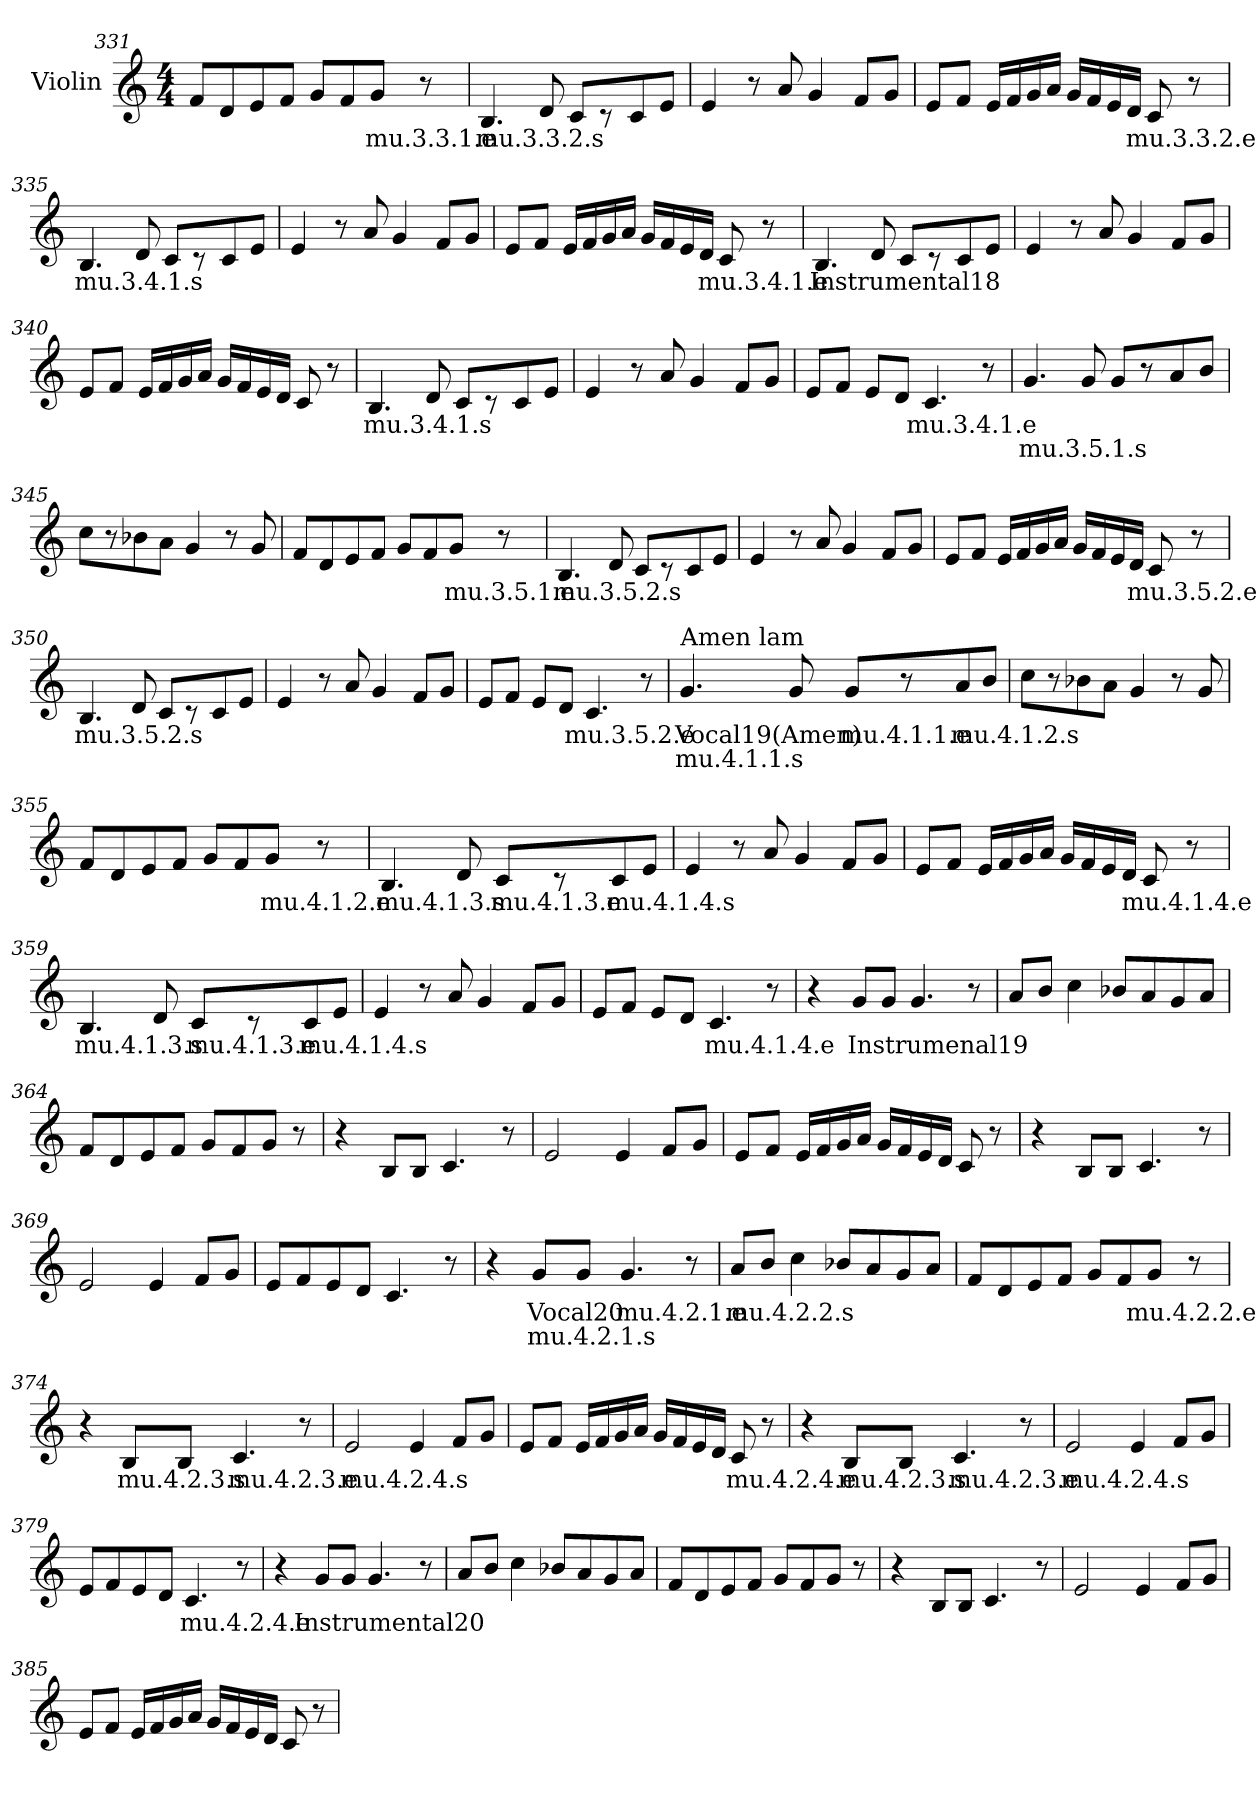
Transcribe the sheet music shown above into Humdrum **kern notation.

**kern	**text	**text
*part1	*part1	*part1
*staff1	*staff1	*staff1
*I"Violin	*	*
!!LO:LB:g=z
*clefG2	*	*
*k[]	*	*
*M4/4	*	*
=331	=331	=331
8f/L	.	.
8d/	.	.
8e/	.	.
8f/J	.	.
8g/L	.	.
8f/	.	.
!	!LO:LY:b	!
8g/J	mu.3.3.1.e	.
8r	.	.
!!LO:LB:g=z
=332	=332	=332
!	!LO:LY:b	!
4.B/	mu.3.3.2.s	.
8d/	.	.
8c/L	.	.
8r	.	.
8c/	.	.
8e/J	.	.
=333	=333	=333
4e/	.	.
8r	.	.
8a/	.	.
4g/	.	.
8f/L	.	.
8g/J	.	.
=334	=334	=334
8e/L	.	.
8f/J	.	.
16e/LL	.	.
16f/	.	.
16g/	.	.
16a/JJ	.	.
16g/LL	.	.
16f/	.	.
16e/	.	.
16d/JJ	.	.
!	!LO:LY:b	!
8c/	mu.3.3.2.e	.
8r	.	.
!!LO:LB:g=z
=335	=335	=335
!	!LO:LY:b	!
4.B/	mu.3.4.1.s	.
8d/	.	.
8c/L	.	.
8r	.	.
8c/	.	.
8e/J	.	.
=336	=336	=336
4e/	.	.
8r	.	.
8a/	.	.
4g/	.	.
8f/L	.	.
8g/J	.	.
=337	=337	=337
8e/L	.	.
8f/J	.	.
16e/LL	.	.
16f/	.	.
16g/	.	.
16a/JJ	.	.
16g/LL	.	.
16f/	.	.
16e/	.	.
16d/JJ	.	.
!	!LO:LY:b	!
8c/	mu.3.4.1.e	.
8r	.	.
!!LO:LB:g=z
=338	=338	=338
!	!LO:LY:b	!
4.B/	Instrumental18	.
8d/	.	.
8c/L	.	.
8r	.	.
8c/	.	.
8e/J	.	.
=339	=339	=339
4e/	.	.
8r	.	.
8a/	.	.
4g/	.	.
8f/L	.	.
8g/J	.	.
=340	=340	=340
8e/L	.	.
8f/J	.	.
16e/LL	.	.
16f/	.	.
16g/	.	.
16a/JJ	.	.
16g/LL	.	.
16f/	.	.
16e/	.	.
16d/JJ	.	.
8c/	.	.
8r	.	.
!!LO:LB:g=z
=341	=341	=341
!	!LO:LY:b	!
4.B/	mu.3.4.1.s	.
8d/	.	.
8c/L	.	.
8r	.	.
8c/	.	.
8e/J	.	.
=342	=342	=342
4e/	.	.
8r	.	.
8a/	.	.
4g/	.	.
8f/L	.	.
8g/J	.	.
=343	=343	=343
8e/L	.	.
8f/J	.	.
8e/L	.	.
8d/J	.	.
!	!LO:LY:b	!
4.c/	mu.3.4.1.e	.
8r	.	.
=344	=344	=344
!	!	!LO:LY:b
4.g/	.	mu.3.5.1.s
8g/	.	.
8g/L	.	.
8r	.	.
8a/	.	.
8b/J	.	.
!!LO:PB:g=z
=345	=345	=345
8cc\L	.	.
8r	.	.
8b-X\	.	.
8a\J	.	.
4g/	.	.
8r	.	.
8g/	.	.
=346	=346	=346
8f/L	.	.
8d/	.	.
8e/	.	.
8f/J	.	.
8g/L	.	.
8f/	.	.
!	!LO:LY:b	!
8g/J	mu.3.5.1.e	.
8r	.	.
=347	=347	=347
!	!LO:LY:b	!
4.B/	mu.3.5.2.s	.
8d/	.	.
8c/L	.	.
8r	.	.
8c/	.	.
8e/J	.	.
=348	=348	=348
4e/	.	.
8r	.	.
8a/	.	.
4g/	.	.
8f/L	.	.
8g/J	.	.
!!LO:LB:g=z
=349	=349	=349
8e/L	.	.
8f/J	.	.
16e/LL	.	.
16f/	.	.
16g/	.	.
16a/JJ	.	.
16g/LL	.	.
16f/	.	.
16e/	.	.
16d/JJ	.	.
!	!LO:LY:b	!
8c/	mu.3.5.2.e	.
8r	.	.
=350	=350	=350
!	!LO:LY:b	!
4.B/	mu.3.5.2.s	.
8d/	.	.
8c/L	.	.
8r	.	.
8c/	.	.
8e/J	.	.
=351	=351	=351
4e/	.	.
8r	.	.
8a/	.	.
4g/	.	.
8f/L	.	.
8g/J	.	.
!!LO:LB:g=z
=352	=352	=352
8e/L	.	.
8f/J	.	.
8e/L	.	.
8d/J	.	.
!	!LO:LY:b	!
4.c/	mu.3.5.2.e	.
8r	.	.
!!LO:LB:g=z
=353	=353	=353
!LO:TX:a:t=Amen lam	!	!
!	!LO:LY:b	!LO:LY:b
4.g/	Vocal19(Amen)	mu.4.1.1.s
8g/	.	.
!	!LO:LY:b	!
8g/L	mu.4.1.1.e	.
8r	.	.
!	!LO:LY:b	!
8a/	mu.4.1.2.s	.
8b/J	.	.
=354	=354	=354
8cc\L	.	.
8r	.	.
8b-X\	.	.
8a\J	.	.
4g/	.	.
8r	.	.
8g/	.	.
!!LO:LB:g=z
=355	=355	=355
8f/L	.	.
8d/	.	.
8e/	.	.
8f/J	.	.
8g/L	.	.
8f/	.	.
!	!LO:LY:b	!
8g/J	mu.4.1.2.e	.
8r	.	.
!!LO:LB:g=z
=356	=356	=356
!	!LO:LY:b	!
4.B/	mu.4.1.3.s	.
8d/	.	.
!	!LO:LY:b	!
8c/L	mu.4.1.3.e	.
8r	.	.
!	!LO:LY:b	!
8c/	mu.4.1.4.s	.
8e/J	.	.
=357	=357	=357
4e/	.	.
8r	.	.
8a/	.	.
4g/	.	.
8f/L	.	.
8g/J	.	.
=358	=358	=358
8e/L	.	.
8f/J	.	.
16e/LL	.	.
16f/	.	.
16g/	.	.
16a/JJ	.	.
16g/LL	.	.
16f/	.	.
16e/	.	.
16d/JJ	.	.
!	!LO:LY:b	!
8c/	mu.4.1.4.e	.
8r	.	.
!!LO:LB:g=z
=359	=359	=359
!	!LO:LY:b	!
4.B/	mu.4.1.3.s	.
8d/	.	.
!	!LO:LY:b	!
8c/L	mu.4.1.3.e	.
8r	.	.
!	!LO:LY:b	!
8c/	mu.4.1.4.s	.
8e/J	.	.
=360	=360	=360
4e/	.	.
8r	.	.
8a/	.	.
4g/	.	.
8f/L	.	.
8g/J	.	.
=361	=361	=361
8e/L	.	.
8f/J	.	.
8e/L	.	.
8d/J	.	.
!	!LO:LY:b	!
4.c/	mu.4.1.4.e	.
8r	.	.
!!LO:LB:g=z
=362	=362	=362
4r	.	.
!	!LO:LY:b	!
8g/L	Instrumenal19	.
8g/J	.	.
4.g/	.	.
8r	.	.
=363	=363	=363
8a/L	.	.
8b/J	.	.
4cc\	.	.
8b-X/L	.	.
8a/	.	.
8g/	.	.
8a/J	.	.
!!LO:LB:g=z
=364	=364	=364
8f/L	.	.
8d/	.	.
8e/	.	.
8f/J	.	.
8g/L	.	.
8f/	.	.
8g/J	.	.
8r	.	.
!!LO:LB:g=z
=365	=365	=365
4r	.	.
8B/L	.	.
8B/J	.	.
4.c/	.	.
8r	.	.
=366	=366	=366
2e/	.	.
4e/	.	.
8f/L	.	.
8g/J	.	.
=367	=367	=367
8e/L	.	.
8f/J	.	.
16e/LL	.	.
16f/	.	.
16g/	.	.
16a/JJ	.	.
16g/LL	.	.
16f/	.	.
16e/	.	.
16d/JJ	.	.
8c/	.	.
8r	.	.
=368	=368	=368
4r	.	.
8B/L	.	.
8B/J	.	.
4.c/	.	.
8r	.	.
=369	=369	=369
2e/	.	.
4e/	.	.
8f/L	.	.
8g/J	.	.
=370	=370	=370
8e/L	.	.
8f/	.	.
8e/	.	.
8d/J	.	.
4.c/	.	.
8r	.	.
!!LO:PB:g=z
=371	=371	=371
4r	.	.
!	!LO:LY:b	!LO:LY:b
8g/L	Vocal20	mu.4.2.1.s
8g/J	.	.
!	!LO:LY:b	!
4.g/	mu.4.2.1.e	.
8r	.	.
!!LO:LB:g=z
=372	=372	=372
!	!LO:LY:b	!
8a/L	mu.4.2.2.s	.
8b/J	.	.
4cc\	.	.
8b-X/L	.	.
8a/	.	.
8g/	.	.
8a/J	.	.
=373	=373	=373
8f/L	.	.
8d/	.	.
8e/	.	.
8f/J	.	.
8g/L	.	.
8f/	.	.
!	!LO:LY:b	!
8g/J	mu.4.2.2.e	.
8r	.	.
!!LO:LB:g=z
=374	=374	=374
4r	.	.
!	!LO:LY:b	!
8B/L	mu.4.2.3.s	.
8B/J	.	.
!	!LO:LY:b	!
4.c/	mu.4.2.3.e	.
8r	.	.
=375	=375	=375
!	!LO:LY:b	!
2e/	mu.4.2.4.s	.
4e/	.	.
8f/L	.	.
8g/J	.	.
=376	=376	=376
8e/L	.	.
8f/J	.	.
16e/LL	.	.
16f/	.	.
16g/	.	.
16a/JJ	.	.
16g/LL	.	.
16f/	.	.
16e/	.	.
16d/JJ	.	.
!	!LO:LY:b	!
8c/	mu.4.2.4.e	.
8r	.	.
!!LO:LB:g=z
=377	=377	=377
4r	.	.
!	!LO:LY:b	!
8B/L	mu.4.2.3.s	.
8B/J	.	.
!	!LO:LY:b	!
4.c/	mu.4.2.3.e	.
8r	.	.
=378	=378	=378
!	!LO:LY:b	!
2e/	mu.4.2.4.s	.
4e/	.	.
8f/L	.	.
8g/J	.	.
=379	=379	=379
8e/L	.	.
8f/	.	.
8e/	.	.
8d/J	.	.
!	!LO:LY:b	!
4.c/	mu.4.2.4.e	.
8r	.	.
!!LO:LB:g=z
=380	=380	=380
4r	.	.
!	!LO:LY:b	!
8g/L	Instrumental20	.
8g/J	.	.
4.g/	.	.
8r	.	.
=381	=381	=381
8a/L	.	.
8b/J	.	.
4cc\	.	.
8b-X/L	.	.
8a/	.	.
8g/	.	.
8a/J	.	.
!!LO:LB:g=z
=382	=382	=382
8f/L	.	.
8d/	.	.
8e/	.	.
8f/J	.	.
8g/L	.	.
8f/	.	.
8g/J	.	.
8r	.	.
!!LO:LB:g=z
=383	=383	=383
4r	.	.
8B/L	.	.
8B/J	.	.
4.c/	.	.
8r	.	.
=384	=384	=384
2e/	.	.
4e/	.	.
8f/L	.	.
8g/J	.	.
=385	=385	=385
8e/L	.	.
8f/J	.	.
16e/LL	.	.
16f/	.	.
16g/	.	.
16a/JJ	.	.
16g/LL	.	.
16f/	.	.
16e/	.	.
16d/JJ	.	.
8c/	.	.
8r	.	.
=	=	=
*-	*-	*-
